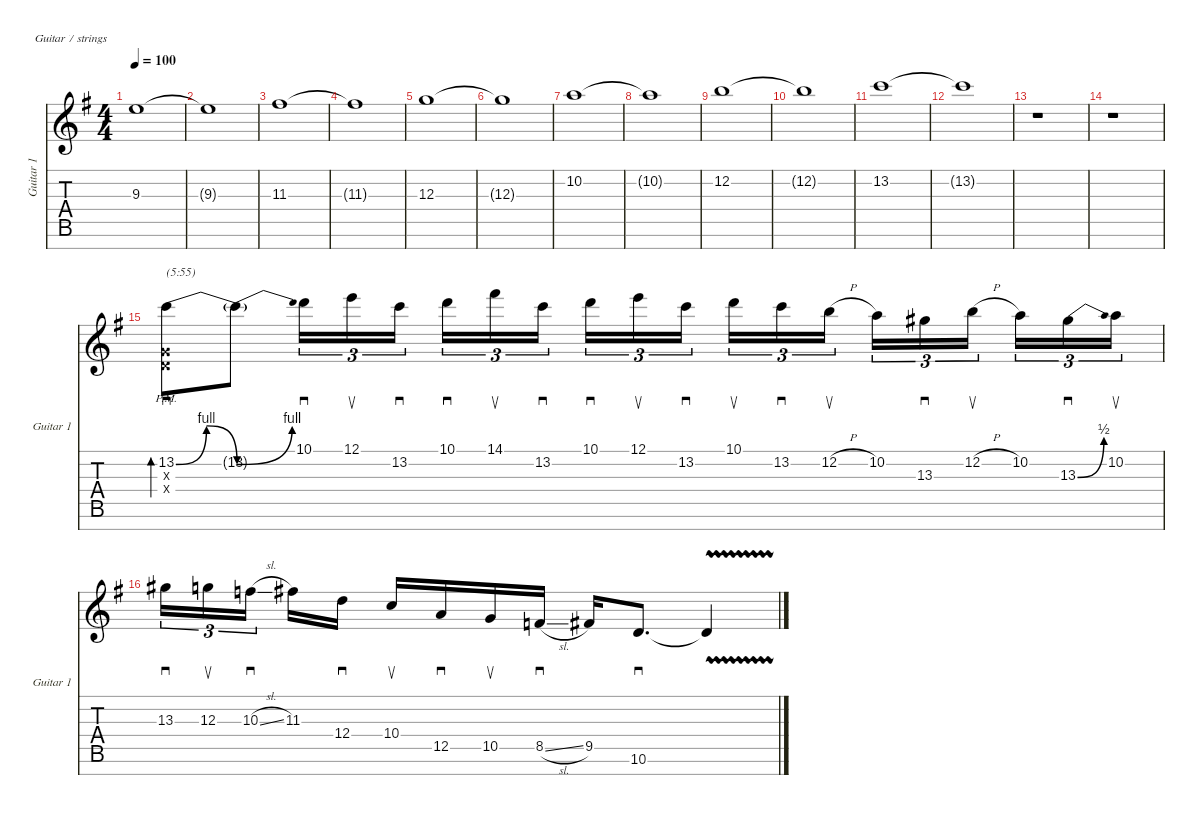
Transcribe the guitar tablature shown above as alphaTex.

\defaultSystemsLayout 4
\hideDynamics
\bracketExtendMode nobrackets
\singleTrackTrackNamePolicy allsystems
\multiTrackTrackNamePolicy allsystems
\firstSystemTrackNameMode fullname
\otherSystemsTrackNameMode fullname
\otherSystemsTrackNameOrientation horizontal
\track ("Guitar 1" "od.guit.") {defaultSystemsLayout 2 instrument overdrivenguitar}
\staff {score tabs}
\tuning (E4 B3 G3 D3 A2 E2 B1)
\ts (4 4)
\tempo 100
\clef g2
\scale
1.03916
\ks g
9.3{acc forcenatural}.1{dy mf beam Down} |
\scale
0.960836 9.3{t acc forcenatural}.1{beam Down} |
\scale
1.03916 11.3{acc #}.1{beam Down} |
\scale
0.960836 11.3{t acc #}.1{beam Down} |
\scale
1.03916 12.3{acc forcenatural}.1{beam Down} |
\scale
0.960836 12.3{t acc forcenatural}.1{beam Down} |
\scale
1.03916 10.2{acc forcenatural}.1{beam Down} |
\scale
0.960836 10.2{t acc forcenatural}.1{beam Down} |
\scale
1.03916 12.2{acc forcenatural}.1{beam Down} |
\scale
0.960836 12.2{t acc forcenatural}.1{beam Down} |
\scale
1.03916 13.2{acc forcenatural}.1{beam Down} |
\scale
0.960836 13.2{t acc forcenatural}.1{beam Down} |
\scale
1.03916 r.1{beam Down} |
\scale
0.960836 r.1{beam Down} |
\scale
1.0458 (13.2{be (bendrelease 0 0 5.3999999999999995 4 21 4 35.4 0) acc forcenatural} 0.4{pm x acc forcenatural} 0.3{pm x acc forcenatural}).8{sd bd 57 txt "(5:55)" beam Down} 13.2{be (bend 0 0 59.4 4) t acc forcenatural}.8{beam Down} 10.1{acc forcenatural}.16{sd tu (3 2) beam Down} 12.1{acc forcenatural}.16{su tu (3 2) beam Down} 13.2{acc forcenatural}.16{sd tu (3 2) beam Down} 10.1{acc forcenatural}.16{sd tu (3 2) beam Down} 14.1{acc #}.16{su tu (3 2) beam Down} 13.2{acc forcenatural}.16{sd tu (3 2) beam Down} 10.1{acc forcenatural}.16{sd tu (3 2) beam Down} 12.1{acc forcenatural}.16{su tu (3 2) beam Down} 13.2{acc forcenatural}.16{sd tu (3 2) beam Down} 10.1{acc forcenatural}.16{su tu (3 2) beam Down} 13.2{acc forcenatural}.16{sd tu (3 2) beam Down} 12.2{h acc forcenatural}.16{su tu (3 2) beam Down} 10.2{acc forcenatural}.16{tu (3 2) beam Down} 13.3{acc #}.16{sd tu (3 2) beam Down} 12.2{h acc forcenatural}.16{su tu (3 2) beam Down} 10.2{acc forcenatural}.16{tu (3 2) beam Down} 13.3{be (bend 32.4 0 59.4 2) acc #}.16{sd tu (3 2) beam Down} 10.2{acc forcenatural}.16{su tu (3 2) beam Down} |
\scale
0.9542 13.3{acc #}.16{sd tu (3 2) beam Down} 12.3{acc forcenatural}.16{su tu (3 2) beam Down} 10.3{sl acc forcenatural}.16{sd tu (3 2) beam Down} 11.3{acc #}.16{beam Down} 12.4{acc forcenatural}.16{sd beam Down} 10.4{acc forcenatural}.16{su beam Up} 12.5{acc forcenatural}.16{sd beam Up} 10.5{acc forcenatural}.16{su beam Up} 8.5{sl acc forcenatural}.16{sd beam Up} 9.5{acc #}.16{beam Up} 10.6{acc forcenatural}.8{d sd beam Up} 10.6{vw t acc forcenatural}.4{beam Up}
